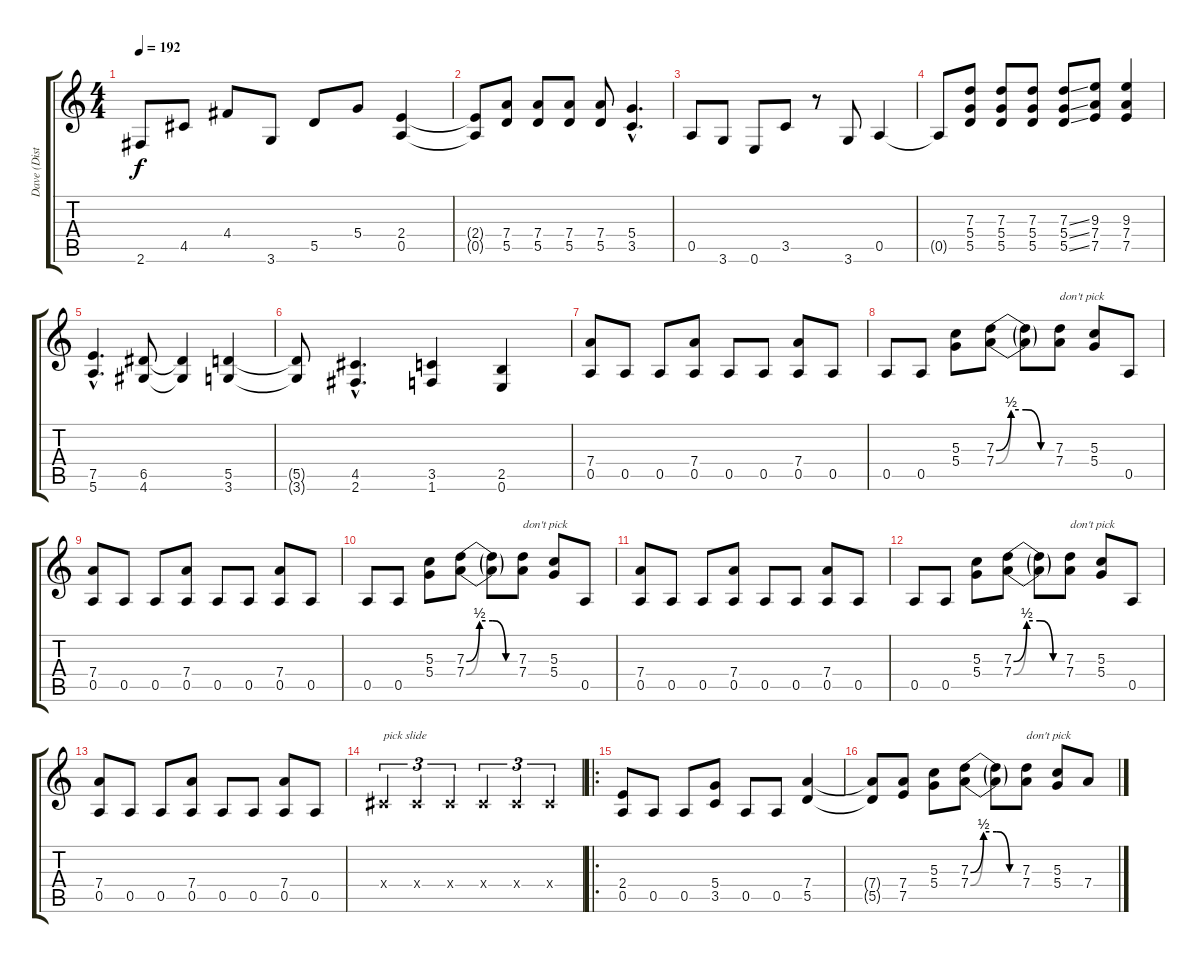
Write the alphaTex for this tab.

\track ("Dave (Disto Gtr)" "Dave (Dist") {instrument distortionguitar}
\staff {score tabs}
\tuning (E4 B3 G3 D3 A2 E2) {hide}
\ts (4 4)
\tempo 192
\clef g2
\ks c
2.6.8{dy f} 4.5.8 4.4.8 3.6.8 5.5.8 5.4.8 (2.4 0.5).4 |
(2.4{t} 0.5{t}).8 (7.4 5.5).8 (7.4 5.5).8 (7.4 5.5).8 (7.4 5.5).8 (5.4{hac} 3.5{hac}).4{d} |
0.5.8 3.6.8 0.6.8 3.5.8 r.8 3.6.8 0.5.4 |
0.5{t}.8 (7.3 5.4 5.5).8 (7.3 5.4 5.5).8 (7.3 5.4 5.5).8 (7.3{ss} 5.4{ss} 5.5{ss}).8 (9.3 7.4 7.5).8 (9.3 7.4 7.5).4 |
(7.5{hac} 5.6{hac}).4{d} (6.5 4.6).8 (6.5{t} 4.6{t}).4 (5.5 3.6).4 |
(5.5{t} 3.6{t}).8 (4.5{hac} 2.6{hac}).4{d} (3.5 1.6).4 (2.5 0.6).4 |
(7.4 0.5).8 0.5.8 0.5.8 (7.4 0.5).8 0.5.8 0.5.8 (7.4 0.5).8 0.5.8 |
0.5.8 0.5.8 (5.3 5.4).8 (7.3{be (custom 0 0 15 2 30 2 45 0 60 0)} 7.4{be (custom 0 0 15 2 30 2 45 0 60 0)}).8 (7.3{t} 7.4{t}).8 (7.3 7.4).8{txt "don't pick"} (5.3 5.4).8 0.5.8 |
(7.4 0.5).8 0.5.8 0.5.8 (7.4 0.5).8 0.5.8 0.5.8 (7.4 0.5).8 0.5.8 |
0.5.8 0.5.8 (5.3 5.4).8 (7.3{be (custom 0 0 15 2 30 2 45 0 60 0)} 7.4{be (custom 0 0 15 2 30 2 45 0 60 0)}).8 (7.3{t} 7.4{t}).8 (7.3 7.4).8{txt "don't pick"} (5.3 5.4).8 0.5.8 |
(7.4 0.5).8 0.5.8 0.5.8 (7.4 0.5).8 0.5.8 0.5.8 (7.4 0.5).8 0.5.8 |
0.5.8 0.5.8 (5.3 5.4).8 (7.3{be (custom 0 0 15 2 30 2 45 0 60 0)} 7.4{be (custom 0 0 15 2 30 2 45 0 60 0)}).8 (7.3{t} 7.4{t}).8 (7.3 7.4).8{txt "don't pick"} (5.3 5.4).8 0.5.8 |
(7.4 0.5).8 0.5.8 0.5.8 (7.4 0.5).8 0.5.8 0.5.8 (7.4 0.5).8 0.5.8 |
-1.4{x}.4{tu (3 2) txt "pick slide"} -1.4{x}.4{tu (3 2)} -1.4{x}.4{tu (3 2)} -1.4{x}.4{tu (3 2)} -1.4{x}.4{tu (3 2)} -1.4{x}.4{tu (3 2)} |
\ro
(2.4 0.5).8 0.5.8 0.5.8 (5.4 3.5).8 0.5.8 0.5.8 (7.4 5.5).4 |
(7.4{t} 5.5{t}).8 (7.4 7.5).8 (5.3 5.4).8 (7.3{be (custom 0 0 15 2 30 2 45 0 60 0)} 7.4{be (custom 0 0 15 2 30 2 45 0 60 0)}).8 (7.3{t} 7.4{t}).8 (7.3 7.4).8{txt "don't pick"} (5.3 5.4).8 7.4.8
